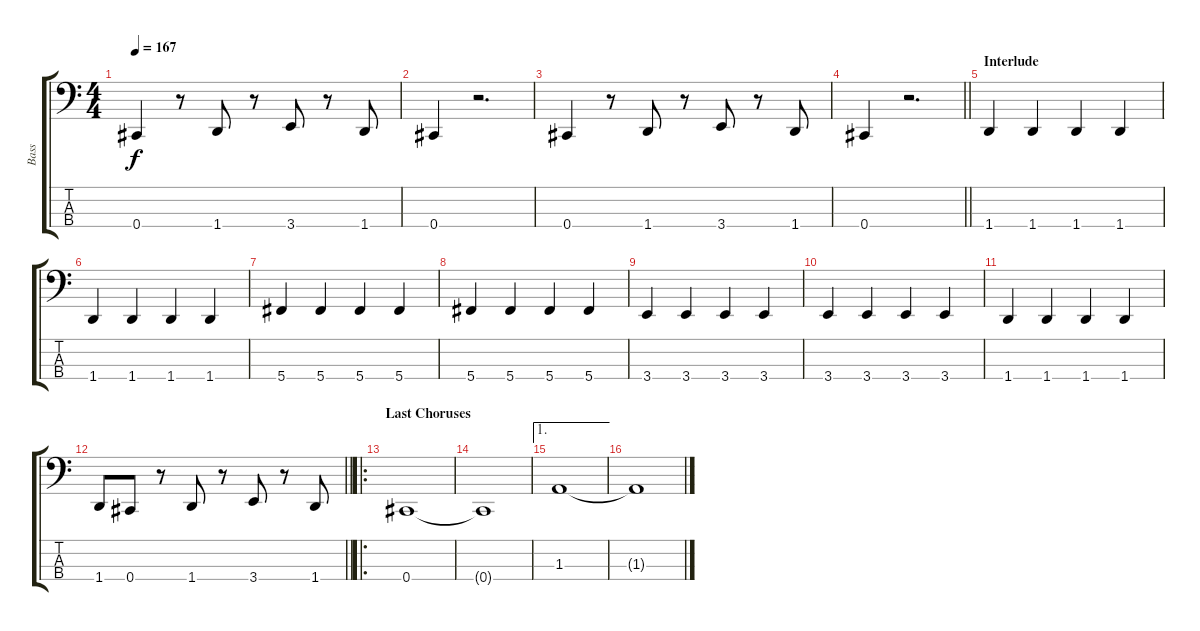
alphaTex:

\track ("Bass" "Bass") {instrument electricbasspick}
\staff {score tabs}
\tuning (Gb2 Db2 Ab1 Db1) {hide}
\ts (4 4)
\tempo 167
\clef f4
\ks c
0.4.4{dy f} r.8 1.4.8 r.8 3.4.8 r.8 1.4.8 |
0.4.4 r.2{d} |
0.4.4 r.8 1.4.8 r.8 3.4.8 r.8 1.4.8 |
\barLineRight lightlight
0.4.4 r.2{d} |
\section ("" "Interlude")
1.4.4 1.4.4 1.4.4 1.4.4 |
1.4.4 1.4.4 1.4.4 1.4.4 |
5.4.4 5.4.4 5.4.4 5.4.4 |
5.4.4 5.4.4 5.4.4 5.4.4 |
3.4.4 3.4.4 3.4.4 3.4.4 |
3.4.4 3.4.4 3.4.4 3.4.4 |
1.4.4 1.4.4 1.4.4 1.4.4 |
\barLineRight lightlight
1.4.8 0.4.8 r.8 1.4.8 r.8 3.4.8 r.8 1.4.8 |
\ro
\section ("" "Last Choruses")
0.4.1 |
0.4{t}.1 |
\ae 1
1.3.1 |
1.3{t}.1
